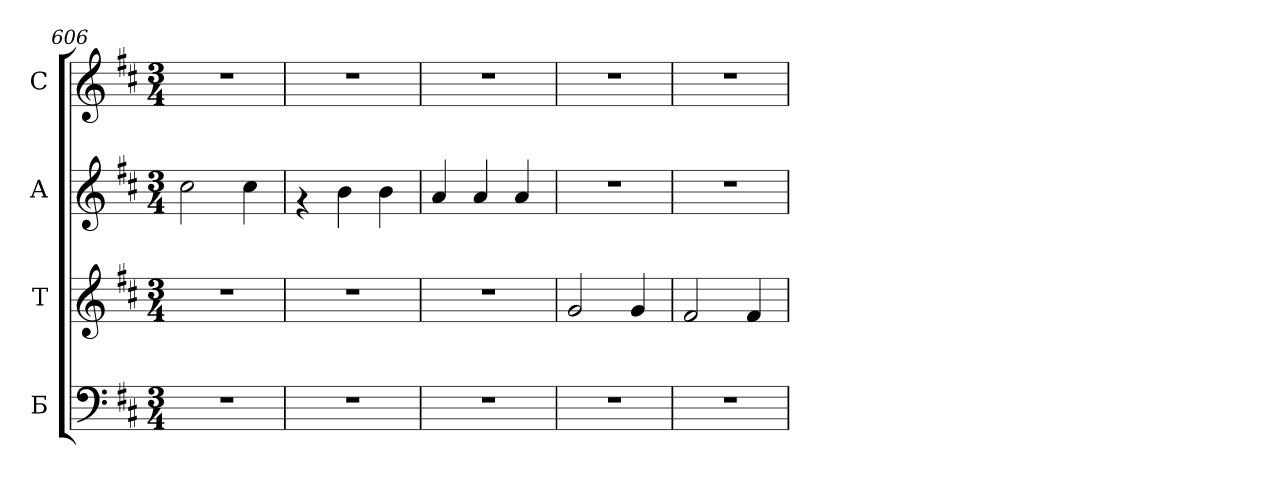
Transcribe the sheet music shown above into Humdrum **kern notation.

**kern	**kern	**kern	**kern
*part4	*part3	*part2	*part1
*staff4	*staff3	*staff2	*staff1
*I"Б	*I"Т	*I"А	*I"С
*clefF4	*clefG2	*clefG2	*clefG2
*k[f#c#]	*k[f#c#]	*k[f#c#]	*k[f#c#]
*D:	*D:	*D:	*D:
*M3/4	*M3/4	*M3/4	*M3/4
=606	=606	=606	=606
2.r	2.r	2cc#\	2.r
.	.	4cc#\	.
=607	=607	=607	=607
2.r	2.r	4rf	2.r
.	.	4b\	.
.	.	4b\	.
=608	=608	=608	=608
2.r	2.r	4a/	2.r
.	.	4a/	.
.	.	4a/	.
!!LO:LB:g=z
=609	=609	=609	=609
2.r	2g/	2.r	2.r
.	4g/	.	.
=610	=610	=610	=610
2.r	2f#/	2.r	2.r
.	4f#/	.	.
=	=	=	=
*-	*-	*-	*-
